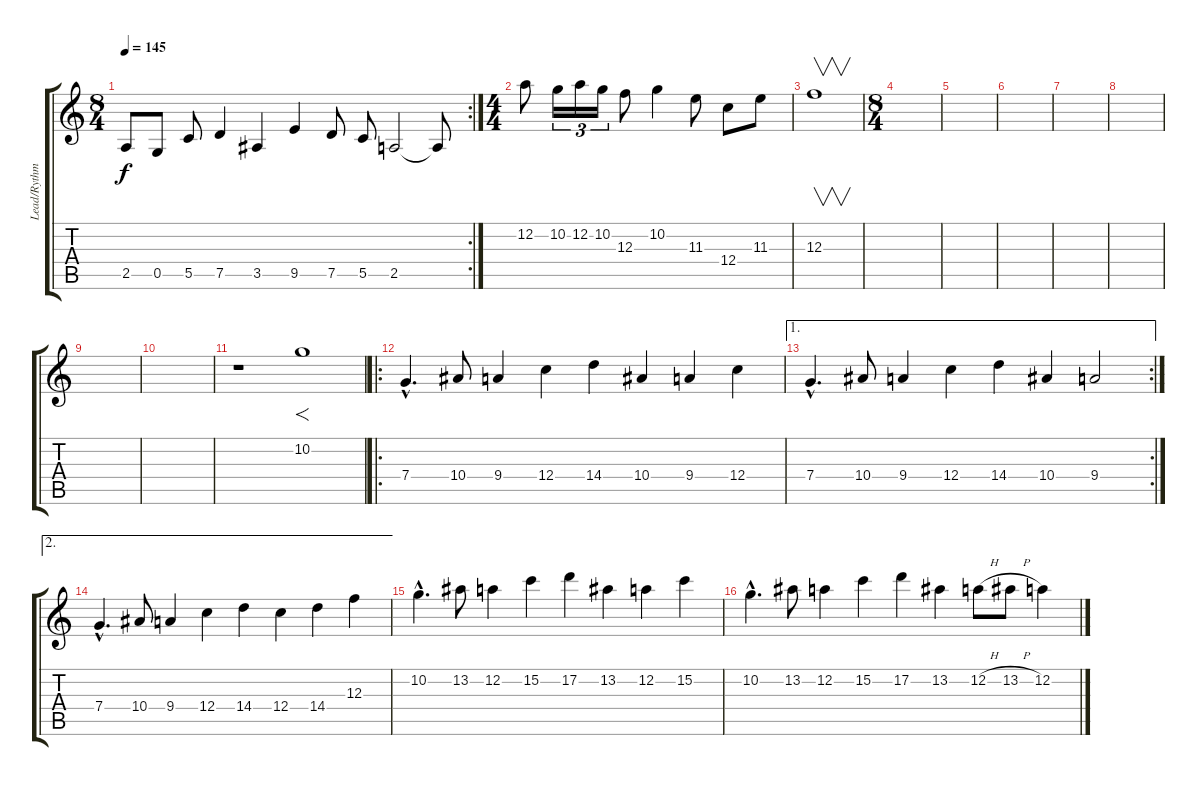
\track ("Lead/Rythm Guitar" "Lead/Rythm") {instrument distortionguitar}
\staff {score tabs}
\tuning (D4 A3 F3 C3 G2 D2) {hide}
\rc 2
\ts (8 4)
\tempo 145
\clef g2
\ks c
2.5.8{dy f} 0.5.8 5.5.8 7.5.4 3.5.4 9.5.4 7.5.8 5.5.8 2.5.2 2.5{t}.8 |
\ts (4 4)
12.2.8 10.2.16{tu (3 2)} 12.2.16{tu (3 2)} 10.2.16{tu (3 2)} 12.3.8 10.2.4 11.3.8 12.4.8 11.3.8 |
12.3.1{v} |
\ts (8 4)
|
|
|
|
|
|
|
r.1 10.2.1{f} |
\ro
7.4{hac}.4{d} 10.4.8 9.4.4 12.4.4 14.4.4 10.4.4 9.4.4 12.4.4 |
\ae 1
\rc 2
7.4{hac}.4{d} 10.4.8 9.4.4 12.4.4 14.4.4 10.4.4 9.4.2 |
\ae 2
7.4{hac}.4{d} 10.4.8 9.4.4 12.4.4 14.4.4 12.4.4 14.4.4 12.3.4 |
10.2{hac}.4{d} 13.2.8 12.2.4 15.2.4 17.2.4 13.2.4 12.2.4 15.2.4 |
10.2{hac}.4{d} 13.2.8 12.2.4 15.2.4 17.2.4 13.2.4 12.2{h}.8 13.2{h}.8 12.2.4
